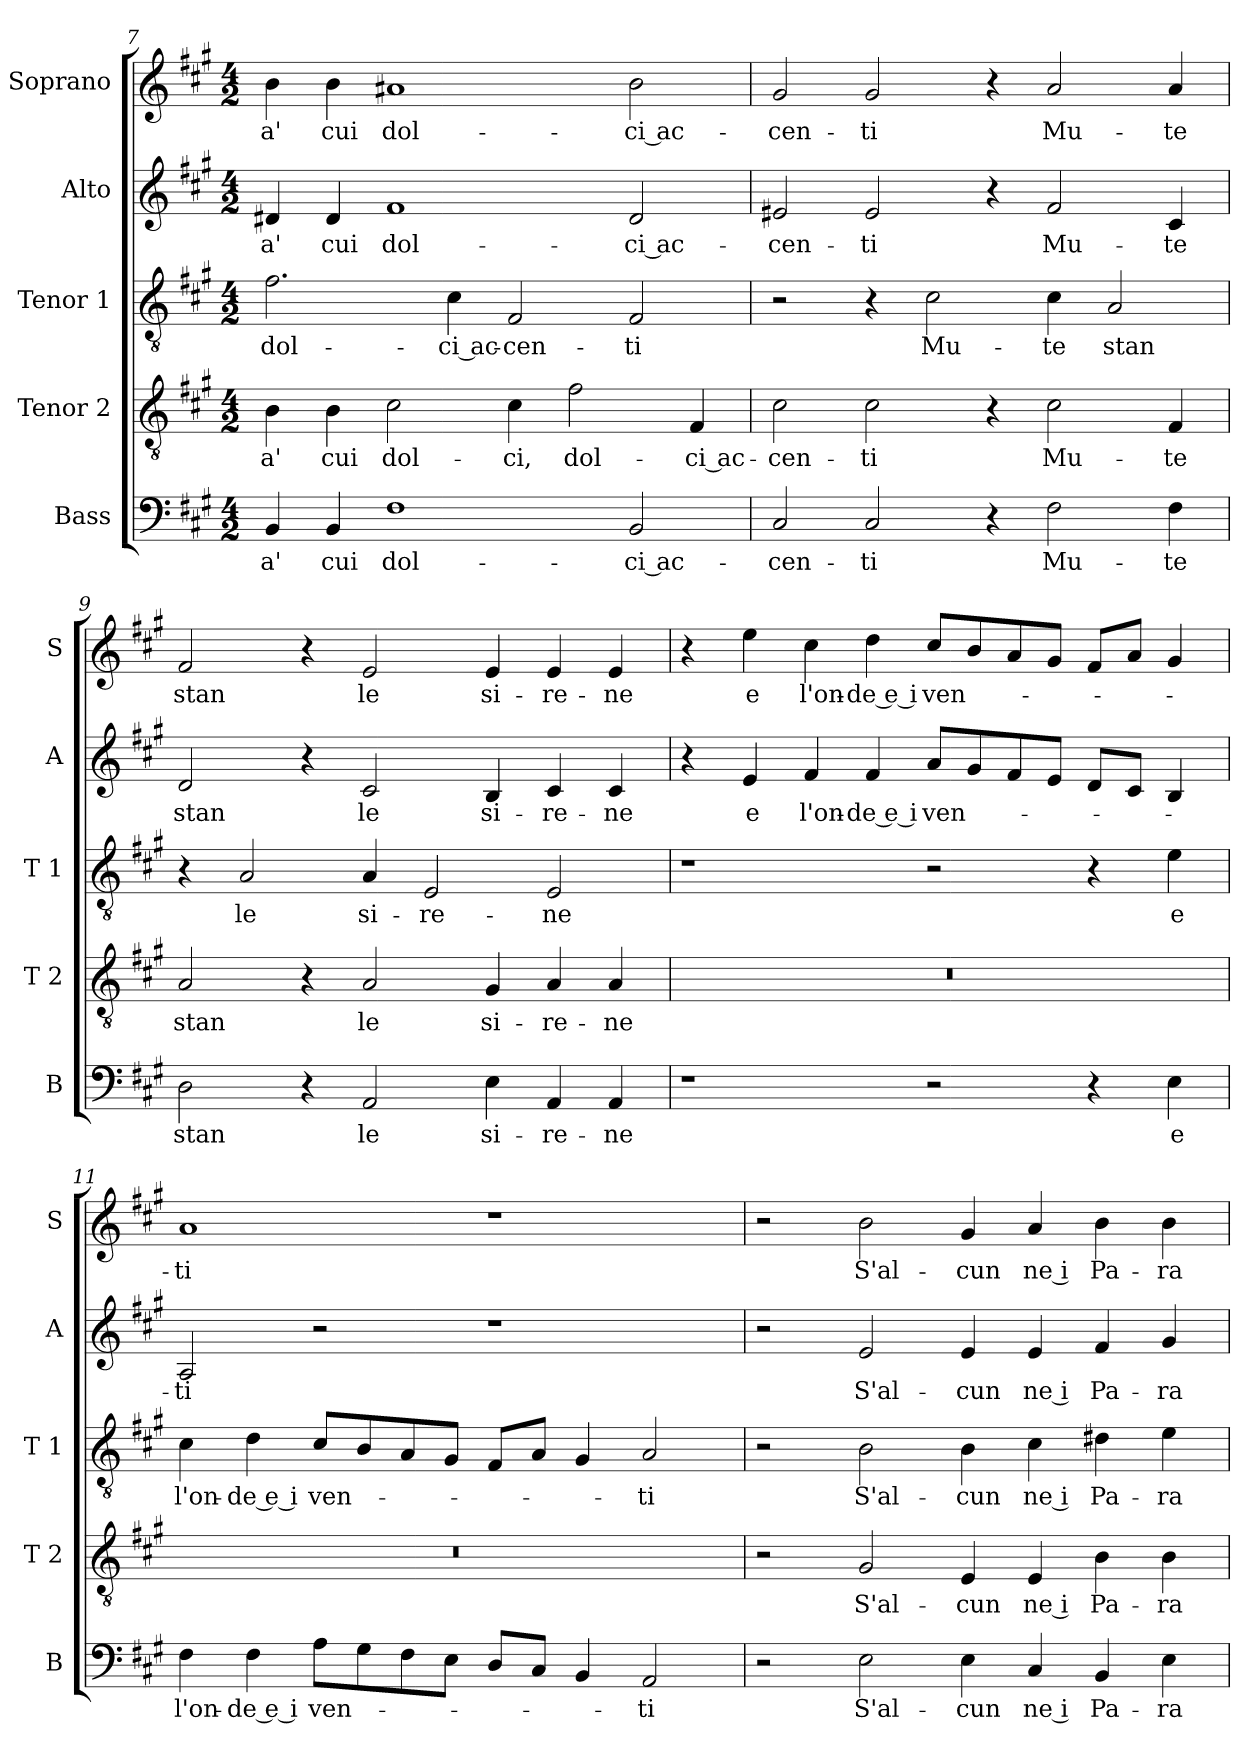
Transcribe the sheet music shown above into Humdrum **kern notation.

**kern	**text	**kern	**text	**kern	**text	**kern	**text	**kern	**text
*part5	*part5	*part4	*part4	*part3	*part3	*part2	*part2	*part1	*part1
*staff5	*staff5	*staff4	*staff4	*staff3	*staff3	*staff2	*staff2	*staff1	*staff1
*I"Bass	*	*I"Tenor 2	*	*I"Tenor 1	*	*I"Alto	*	*I"Soprano	*
*I'B	*	*I'T 2	*	*I'T 1	*	*I'A	*	*I'S	*
!!LO:PB:g=z
*clefF4	*	*clefGv2	*	*clefGv2	*	*clefG2	*	*clefG2	*
*k[f#c#g#]	*	*k[f#c#g#]	*	*k[f#c#g#]	*	*k[f#c#g#]	*	*k[f#c#g#]	*
*A:	*	*A:	*	*A:	*	*A:	*	*A:	*
*M4/2	*	*M4/2	*	*M4/2	*	*M4/2	*	*M4/2	*
=7	=7	=7	=7	=7	=7	=7	=7	=7	=7
!	!LO:LY:b	!	!LO:LY:b	!	!LO:LY:b	!	!LO:LY:b	!	!LO:LY:b
4BB/	a'	4B\	a'	2.f#\	dol-	4d#X/	a'	4b\	a'
!	!LO:LY:b	!	!LO:LY:b	!	!	!	!LO:LY:b	!	!LO:LY:b
4BB/	cui	4B\	cui	.	.	4d#/	cui	4b\	cui
!	!LO:LY:b	!	!LO:LY:b	!	!	!	!LO:LY:b	!	!LO:LY:b
1F#	dol-	2c#\	dol-	.	.	1f#	dol-	1a#X	dol-
!	!	!	!	!	!LO:LY:b	!	!	!	!
.	.	.	.	4c#\	-ci ac-	.	.	.	.
!	!	!	!LO:LY:b	!	!LO:LY:b	!	!	!	!
.	.	4c#\	-ci,	2F#/	-cen-	.	.	.	.
!	!	!	!LO:LY:b	!	!	!	!	!	!
.	.	2f#\	dol-	.	.	.	.	.	.
!	!LO:LY:b	!	!	!	!LO:LY:b	!	!LO:LY:b	!	!LO:LY:b
2BB/	-ci ac-	.	.	2F#/	-ti	2d#/	-ci ac-	2b\	-ci ac-
!	!	!	!LO:LY:b	!	!	!	!	!	!
.	.	4F#/	-ci ac-	.	.	.	.	.	.
=8	=8	=8	=8	=8	=8	=8	=8	=8	=8
!	!LO:LY:b	!	!LO:LY:b	!	!	!	!LO:LY:b	!	!LO:LY:b
2C#/	-cen-	2c#\	-cen-	2r	.	2e#X/	-cen-	2g#/	-cen-
!	!LO:LY:b	!	!LO:LY:b	!	!	!	!LO:LY:b	!	!LO:LY:b
2C#/	-ti	2c#\	-ti	4r	.	2e#/	-ti	2g#/	-ti
!	!	!	!	!	!LO:LY:b	!	!	!	!
.	.	.	.	2c#\	Mu-	.	.	.	.
4r	.	4r	.	.	.	4r	.	4r	.
!	!LO:LY:b	!	!LO:LY:b	!	!LO:LY:b	!	!LO:LY:b	!	!LO:LY:b
2F#\	Mu-	2c#\	Mu-	4c#\	-te	2f#/	Mu-	2a/	Mu-
!	!	!	!	!	!LO:LY:b	!	!	!	!
.	.	.	.	2A/	stan	.	.	.	.
!	!LO:LY:b	!	!LO:LY:b	!	!	!	!LO:LY:b	!	!LO:LY:b
4F#\	-te	4F#/	-te	.	.	4c#/	-te	4a/	-te
=9	=9	=9	=9	=9	=9	=9	=9	=9	=9
!	!LO:LY:b	!	!LO:LY:b	!	!	!	!LO:LY:b	!	!LO:LY:b
2D\	stan	2A/	stan	4r	.	2d/	stan	2f#/	stan
!	!	!	!	!	!LO:LY:b	!	!	!	!
.	.	.	.	2A/	le	.	.	.	.
4r	.	4r	.	.	.	4r	.	4r	.
!	!LO:LY:b	!	!LO:LY:b	!	!LO:LY:b	!	!LO:LY:b	!	!LO:LY:b
2AA/	le	2A/	le	4A/	si-	2c#/	le	2e/	le
!	!	!	!	!	!LO:LY:b	!	!	!	!
.	.	.	.	2E/	-re-	.	.	.	.
!	!LO:LY:b	!	!LO:LY:b	!	!	!	!LO:LY:b	!	!LO:LY:b
4E\	si-	4G#/	si-	.	.	4B/	si-	4e/	si-
!	!LO:LY:b	!	!LO:LY:b	!	!LO:LY:b	!	!LO:LY:b	!	!LO:LY:b
4AA/	-re-	4A/	-re-	2E/	-ne	4c#/	-re-	4e/	-re-
!	!LO:LY:b	!	!LO:LY:b	!	!	!	!LO:LY:b	!	!LO:LY:b
4AA/	-ne	4A/	-ne	.	.	4c#/	-ne	4e/	-ne
!!LO:LB:g=z
=10	=10	=10	=10	=10	=10	=10	=10	=10	=10
1r	.	0r	.	1r	.	4r	.	4r	.
!	!	!	!	!	!	!	!LO:LY:b	!	!LO:LY:b
.	.	.	.	.	.	4e/	e	4ee\	e
!	!	!	!	!	!	!	!LO:LY:b	!	!LO:LY:b
.	.	.	.	.	.	4f#/	l'on-	4cc#\	l'on-
!	!	!	!	!	!	!	!LO:LY:b	!	!LO:LY:b
.	.	.	.	.	.	4f#/	-de e i	4dd\	-de e i
!	!	!	!	!	!	!	!LO:LY:b	!	!LO:LY:b
2r	.	.	.	2r	.	8a/L	ven-	8cc#/L	ven-
.	.	.	.	.	.	8g#/	.	8b/	.
.	.	.	.	.	.	8f#/	.	8a/	.
.	.	.	.	.	.	8e/J	.	8g#/J	.
4r	.	.	.	4r	.	8d/L	.	8f#/L	.
.	.	.	.	.	.	8c#/J	.	8a/J	.
!	!LO:LY:b	!	!	!	!LO:LY:b	!	!	!	!
4E\	e	.	.	4e\	e	4B/	.	4g#/	.
=11	=11	=11	=11	=11	=11	=11	=11	=11	=11
!	!LO:LY:b	!	!	!	!LO:LY:b	!	!LO:LY:b	!	!LO:LY:b
4F#\	l'on-	0r	.	4c#\	l'on-	2A/	-ti	1a	-ti
!	!LO:LY:b	!	!	!	!LO:LY:b	!	!	!	!
4F#\	-de e i	.	.	4d\	-de e i	.	.	.	.
!	!LO:LY:b	!	!	!	!LO:LY:b	!	!	!	!
8A\L	ven-	.	.	8c#/L	ven-	2r	.	.	.
8G#\	.	.	.	8B/	.	.	.	.	.
8F#\	.	.	.	8A/	.	.	.	.	.
8E\J	.	.	.	8G#/J	.	.	.	.	.
8D/L	.	.	.	8F#/L	.	1r	.	1r	.
8C#/J	.	.	.	8A/J	.	.	.	.	.
4BB/	.	.	.	4G#/	.	.	.	.	.
!	!LO:LY:b	!	!	!	!LO:LY:b	!	!	!	!
2AA/	-ti	.	.	2A/	-ti	.	.	.	.
=12	=12	=12	=12	=12	=12	=12	=12	=12	=12
2r	.	2r	.	2r	.	2r	.	2r	.
!	!LO:LY:b	!	!LO:LY:b	!	!LO:LY:b	!	!LO:LY:b	!	!LO:LY:b
2E\	S'al-	2G#/	S'al-	2B\	S'al-	2e/	S'al-	2b\	S'al-
!	!LO:LY:b	!	!LO:LY:b	!	!LO:LY:b	!	!LO:LY:b	!	!LO:LY:b
4E\	-cun	4E/	-cun	4B\	-cun	4e/	-cun	4g#/	-cun
!	!LO:LY:b	!	!LO:LY:b	!	!LO:LY:b	!	!LO:LY:b	!	!LO:LY:b
4C#/	ne i	4E/	ne i	4c#\	ne i	4e/	ne i	4a/	ne i
!	!LO:LY:b	!	!LO:LY:b	!	!LO:LY:b	!	!LO:LY:b	!	!LO:LY:b
4BB/	Pa-	4B\	Pa-	4d#X\	Pa-	4f#/	Pa-	4b\	Pa-
!	!LO:LY:b	!	!LO:LY:b	!	!LO:LY:b	!	!LO:LY:b	!	!LO:LY:b
4E\	-ra-	4B\	-ra-	4e\	-ra-	4g#/	-ra-	4b\	-ra-
=	=	=	=	=	=	=	=	=	=
*-	*-	*-	*-	*-	*-	*-	*-	*-	*-
